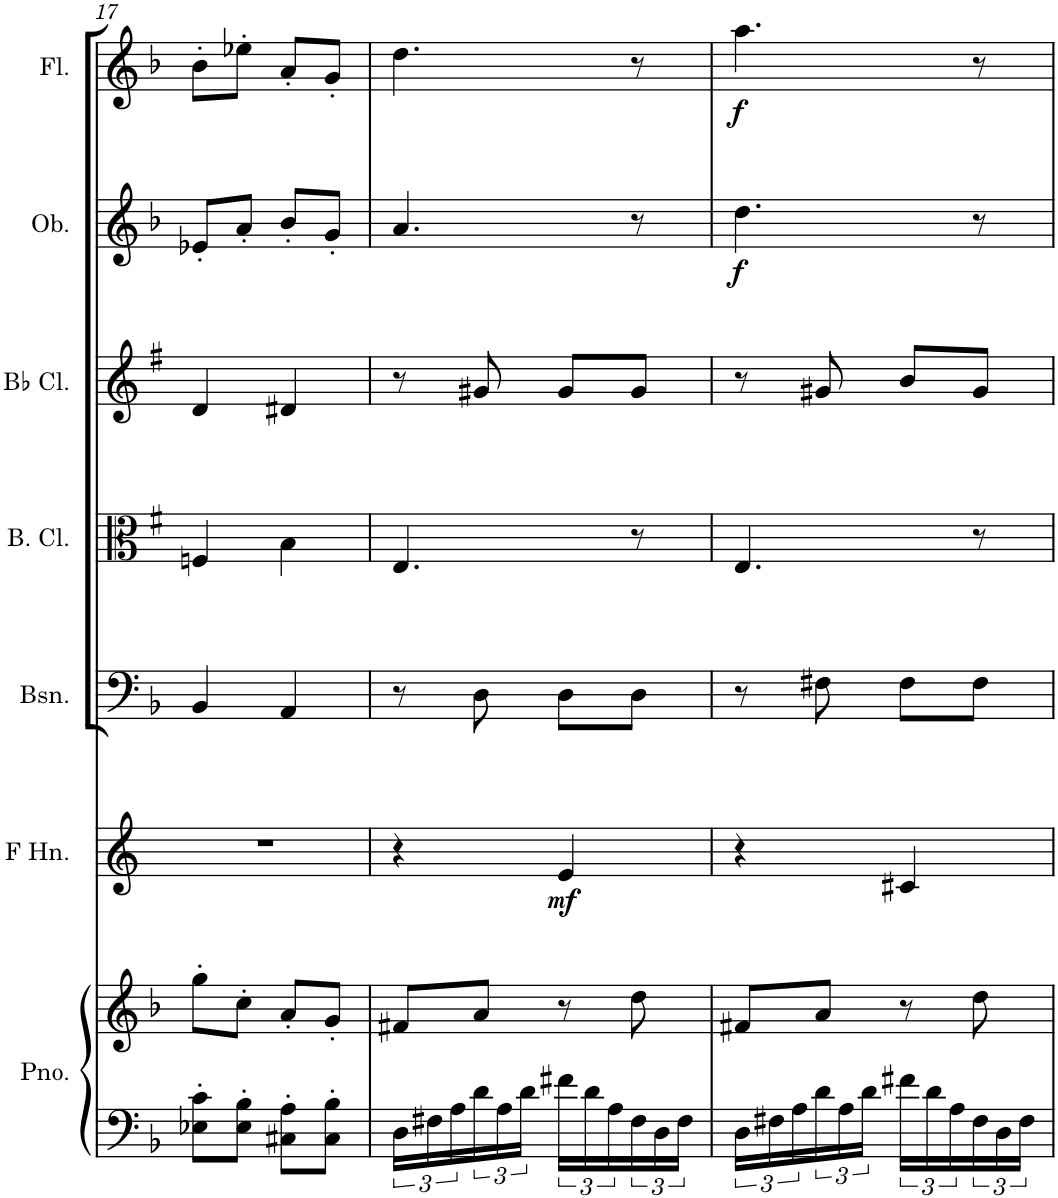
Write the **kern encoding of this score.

**kern	**kern	**kern	**dynam	**kern	**kern	**kern	**kern	**dynam	**kern	**dynam
*part7	*part7	*part6	*part6	*part5	*part4	*part3	*part2	*part2	*part1	*part1
*staff8	*staff7	*staff6	*staff6	*staff5	*staff4	*staff3	*staff2	*staff2	*staff1	*staff1
*I"Grand Piano	*	*I"French Horn	*	*I"Bassoon	*I"Bass Clarinet	*I"Bb Clarinet	*I"Oboe	*	*I"Flute	*
*I'Pno.	*	*I'F Hn.	*	*I'Bsn.	*I'B. Cl.	*I'Bb Cl.	*I'Ob.	*	*I'Fl.	*
!!LO:PB:g=z
*clefF4	*clefG2	*clefG2	*	*clefF4	*clefC3	*clefG2	*clefG2	*	*clefG2	*
*	*	*Trd4c7	*	*	*Trd8c14	*Trd1c2	*	*	*	*
*k[b-]	*k[b-]	*k[]	*	*k[b-]	*k[f#]	*k[f#]	*k[b-]	*	*k[b-]	*
*F:	*F:	*	*	*F:	*G:	*G:	*F:	*	*F:	*
*M2/4	*M2/4	*M2/4	*	*M2/4	*M2/4	*M2/4	*M2/4	*	*M2/4	*
=17	=17	=17	=17	=17	=17	=17	=17	=17	=17	=17
8E-X\' 8c\'L	8gg'\L	2r	.	4BB-/	4Fn/	4d/	8e-X'/L	.	8b-'\L	.
8E-\' 8B-\'J	8cc'\J	.	.	.	.	.	8a'/J	.	8ee-X'\J	.
8C#X\' 8A\'L	8a'/L	.	.	4AA/	4B\	4d#X/	8b-'/L	.	8a'/L	.
8C#\' 8B-\'J	8g'/J	.	.	.	.	.	8g'/J	.	8g'/J	.
=18	=18	=18	=18	=18	=18	=18	=18	=18	=18	=18
24D\LL	8f#X/L	4r	.	8r	4.E/	8r	4.a/	.	4.dd\	.
24F#X\	.	.	.	.	.	.	.	.	.	.
24A\	.	.	.	.	.	.	.	.	.	.
24d\	8a/J	.	.	8D\	.	8g#X/	.	.	.	.
24A\	.	.	.	.	.	.	.	.	.	.
24d\JJ	.	.	.	.	.	.	.	.	.	.
!	!	!	!LO:DY:b	!	!	!	!	!	!	!
24f#X\LL	8r	4e/	mf	8D\L	.	8g#/L	.	.	.	.
24d\	.	.	.	.	.	.	.	.	.	.
24A\	.	.	.	.	.	.	.	.	.	.
24F#\	8dd\	.	.	8D\J	8r	8g#/J	8r	.	8r	.
24D\	.	.	.	.	.	.	.	.	.	.
24F#\JJ	.	.	.	.	.	.	.	.	.	.
=19	=19	=19	=19	=19	=19	=19	=19	=19	=19	=19
!	!	!	!	!	!	!	!	!LO:DY:b	!	!LO:DY:b
24D\LL	8f#X/L	4r	.	8r	4.E/	8r	4.dd\	f	4.aa\	f
24F#X\	.	.	.	.	.	.	.	.	.	.
24A\	.	.	.	.	.	.	.	.	.	.
24d\	8a/J	.	.	8F#X\	.	8g#X/	.	.	.	.
24A\	.	.	.	.	.	.	.	.	.	.
24d\JJ	.	.	.	.	.	.	.	.	.	.
24f#X\LL	8r	4c#X/	.	8F#\L	.	8b/L	.	.	.	.
24d\	.	.	.	.	.	.	.	.	.	.
24A\	.	.	.	.	.	.	.	.	.	.
24F#\	8dd\	.	.	8F#\J	8r	8g#/J	8r	.	8r	.
24D\	.	.	.	.	.	.	.	.	.	.
24F#\JJ	.	.	.	.	.	.	.	.	.	.
=	=	=	=	=	=	=	=	=	=	=
*-	*-	*-	*-	*-	*-	*-	*-	*-	*-	*-
